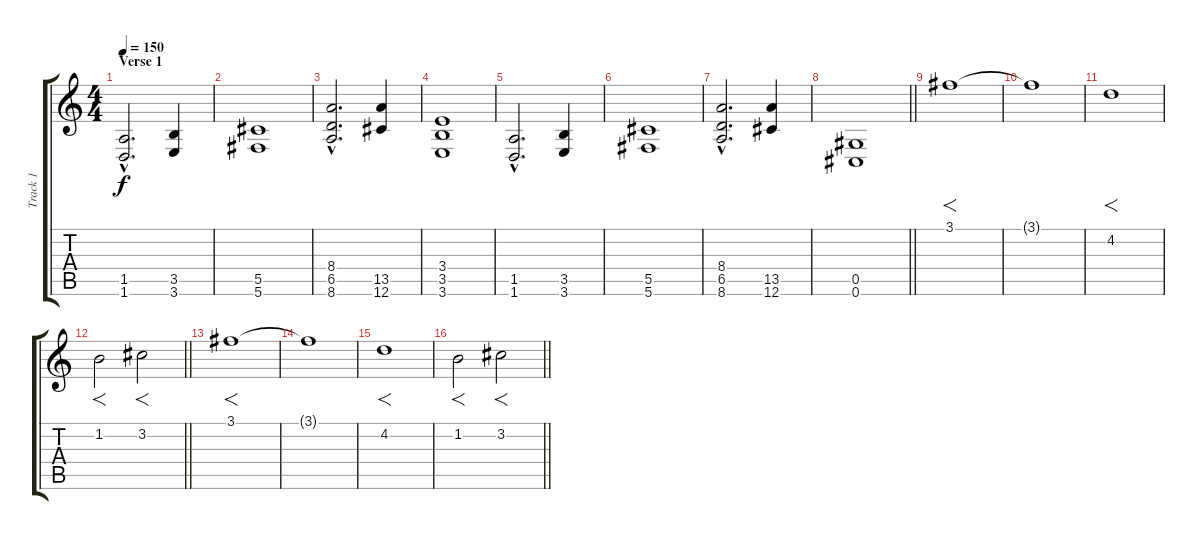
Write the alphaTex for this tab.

\track ("Track 1" "Track 1") {instrument overdrivenguitar}
\staff {score tabs}
\tuning (Eb4 Bb3 Gb3 Db3 Ab2 Db2) {hide}
\ts (4 4)
\section ("" "Verse 1")
\tempo 150
\clef g2
\ks c
(1.5{hac} 1.6{hac}).2{d dy f} (3.5 3.6).4 |
(5.5 5.6).1 |
(8.4{hac} 6.5{hac} 8.6{hac}).2{d} (13.5 12.6).4 |
(3.4 3.5 3.6).1 |
(1.5{hac} 1.6{hac}).2{d} (3.5 3.6).4 |
(5.5 5.6).1 |
(8.4{hac} 6.5{hac} 8.6{hac}).2{d} (13.5 12.6).4 |
\barLineRight lightlight
(0.5 0.6).1 |
3.1.1{f} |
3.1{t}.1 |
4.2.1{f} |
\barLineRight lightlight
1.2.2{f} 3.2.2{f} |
3.1.1{f} |
3.1{t}.1 |
4.2.1{f} |
\barLineRight lightlight
1.2.2{f} 3.2.2{f}
